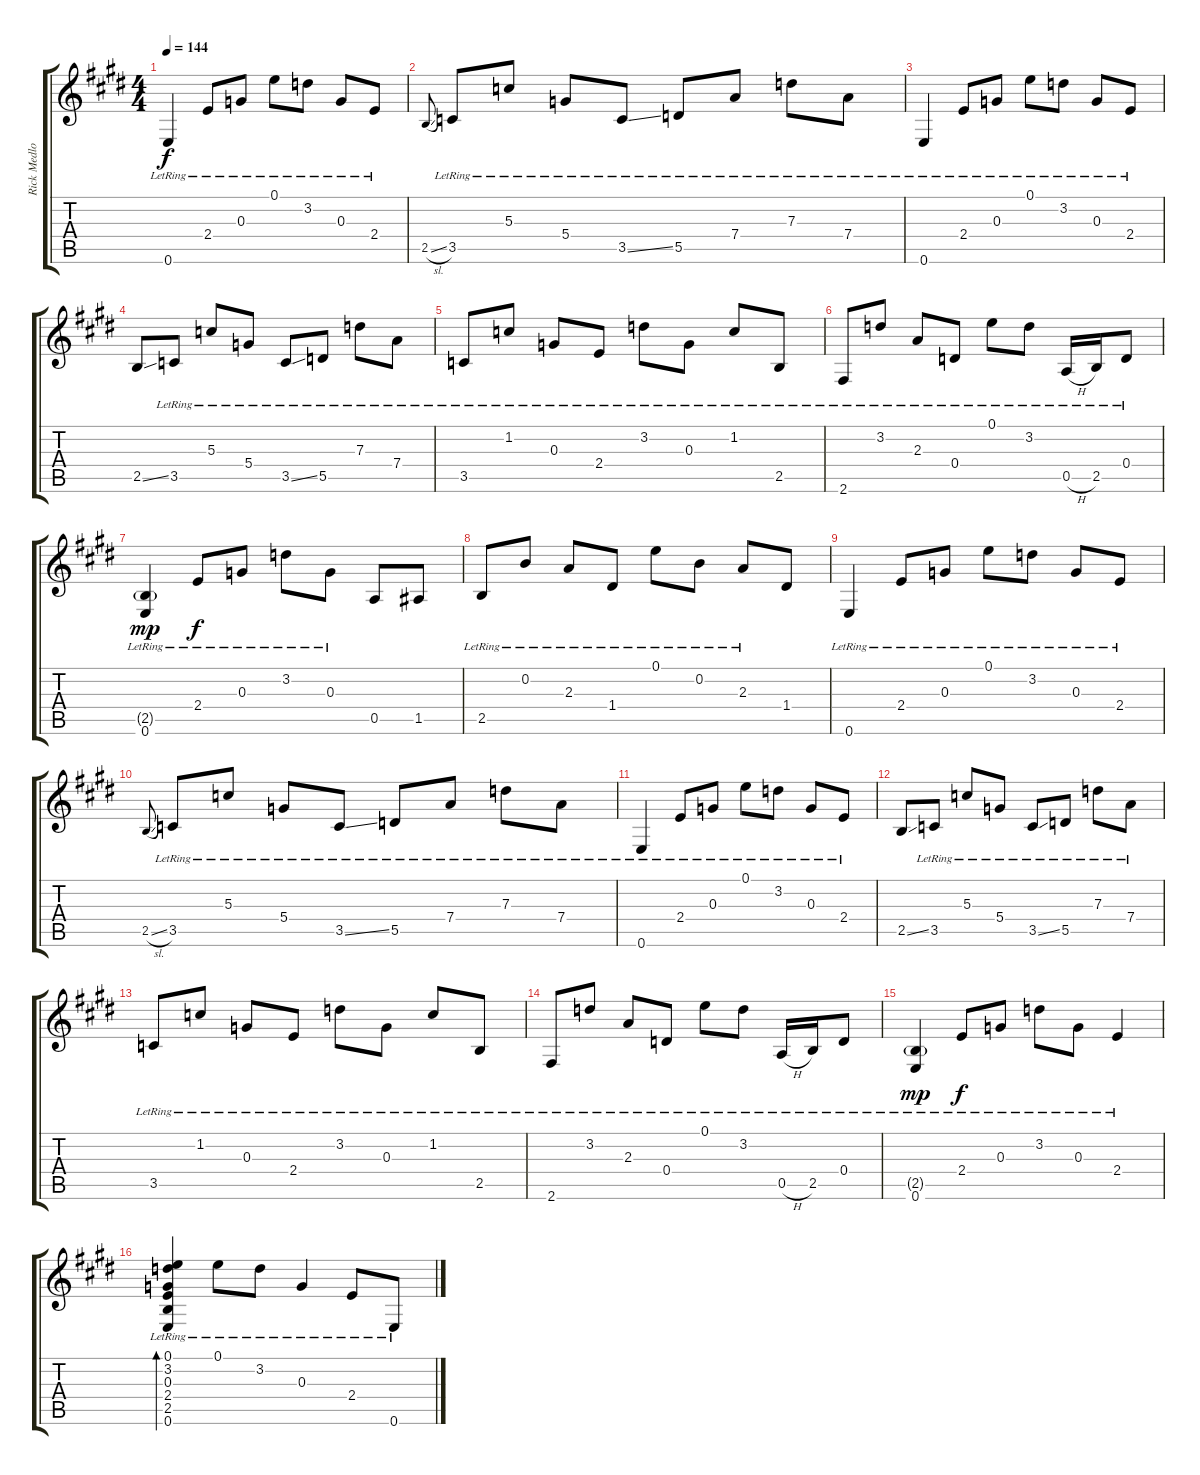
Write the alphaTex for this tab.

\track ("Rick Medlocke Guitar" "Rick Medlo") {instrument electricguitarclean}
\staff {score tabs}
\tuning (E4 B3 G3 D3 A2 E2) {hide}
\ts (4 4)
\tempo 144
\clef g2
\ks c#minor
0.6{lr}.4{dy f} 2.4{lr}.8 0.3{lr}.8 0.1{lr}.8 3.2{lr}.8 0.3{lr}.8 2.4{lr}.8 |
2.5{sl}.8{gr onbeat} 3.5{lr}.8 5.3{lr}.8 5.4{lr}.8 3.5{ss lr}.8 5.5{lr}.8 7.4{lr}.8 7.3{lr}.8 7.4{lr}.8 |
0.6{lr}.4 2.4{lr}.8 0.3{lr}.8 0.1{lr}.8 3.2{lr}.8 0.3{lr}.8 2.4{lr}.8 |
2.5{ss}.8 3.5{lr}.8 5.3{lr}.8 5.4{lr}.8 3.5{ss lr}.8 5.5{lr}.8 7.3{lr}.8 7.4{lr}.8 |
3.5{lr}.8 1.2{lr}.8 0.3{lr}.8 2.4{lr}.8 3.2{lr}.8 0.3{lr}.8 1.2{lr}.8 2.5{lr}.8 |
2.6{lr}.8 3.2{lr}.8 2.3{lr}.8 0.4{lr}.8 0.1{lr}.8 3.2{lr}.8 0.5{h lr}.16 2.5{lr}.16 0.4{lr}.8 |
(2.5{g} 0.6{lr}).4{dy mp} 2.4{lr}.8{dy f} 0.3{lr}.8 3.2{lr}.8 0.3{lr}.8 0.5.8 1.5.8 |
2.5{lr}.8 0.2{lr}.8 2.3{lr}.8 1.4{lr}.8 0.1{lr}.8 0.2{lr}.8 2.3{lr}.8 1.4.8 |
0.6{lr}.4 2.4{lr}.8 0.3{lr}.8 0.1{lr}.8 3.2{lr}.8 0.3{lr}.8 2.4{lr}.8 |
2.5{sl}.8{gr onbeat} 3.5{lr}.8 5.3{lr}.8 5.4{lr}.8 3.5{ss lr}.8 5.5{lr}.8 7.4{lr}.8 7.3{lr}.8 7.4{lr}.8 |
0.6{lr}.4 2.4{lr}.8 0.3{lr}.8 0.1{lr}.8 3.2{lr}.8 0.3{lr}.8 2.4{lr}.8 |
2.5{ss}.8 3.5{lr}.8 5.3{lr}.8 5.4{lr}.8 3.5{ss lr}.8 5.5{lr}.8 7.3{lr}.8 7.4{lr}.8 |
3.5{lr}.8 1.2{lr}.8 0.3{lr}.8 2.4{lr}.8 3.2{lr}.8 0.3{lr}.8 1.2{lr}.8 2.5{lr}.8 |
2.6{lr}.8 3.2{lr}.8 2.3{lr}.8 0.4{lr}.8 0.1{lr}.8 3.2{lr}.8 0.5{h lr}.16 2.5{lr}.16 0.4{lr}.8 |
(2.5{g} 0.6{lr}).4{dy mp} 2.4{lr}.8{dy f} 0.3{lr}.8 3.2{lr}.8 0.3{lr}.8 2.4{lr}.4 |
(0.1{lr} 3.2{lr} 0.3{lr} 2.4{lr} 2.5{lr} 0.6{lr}).4{bd 480} 0.1{lr}.8 3.2{lr}.8 0.3{lr}.4 2.4{lr}.8 0.6{lr}.8
